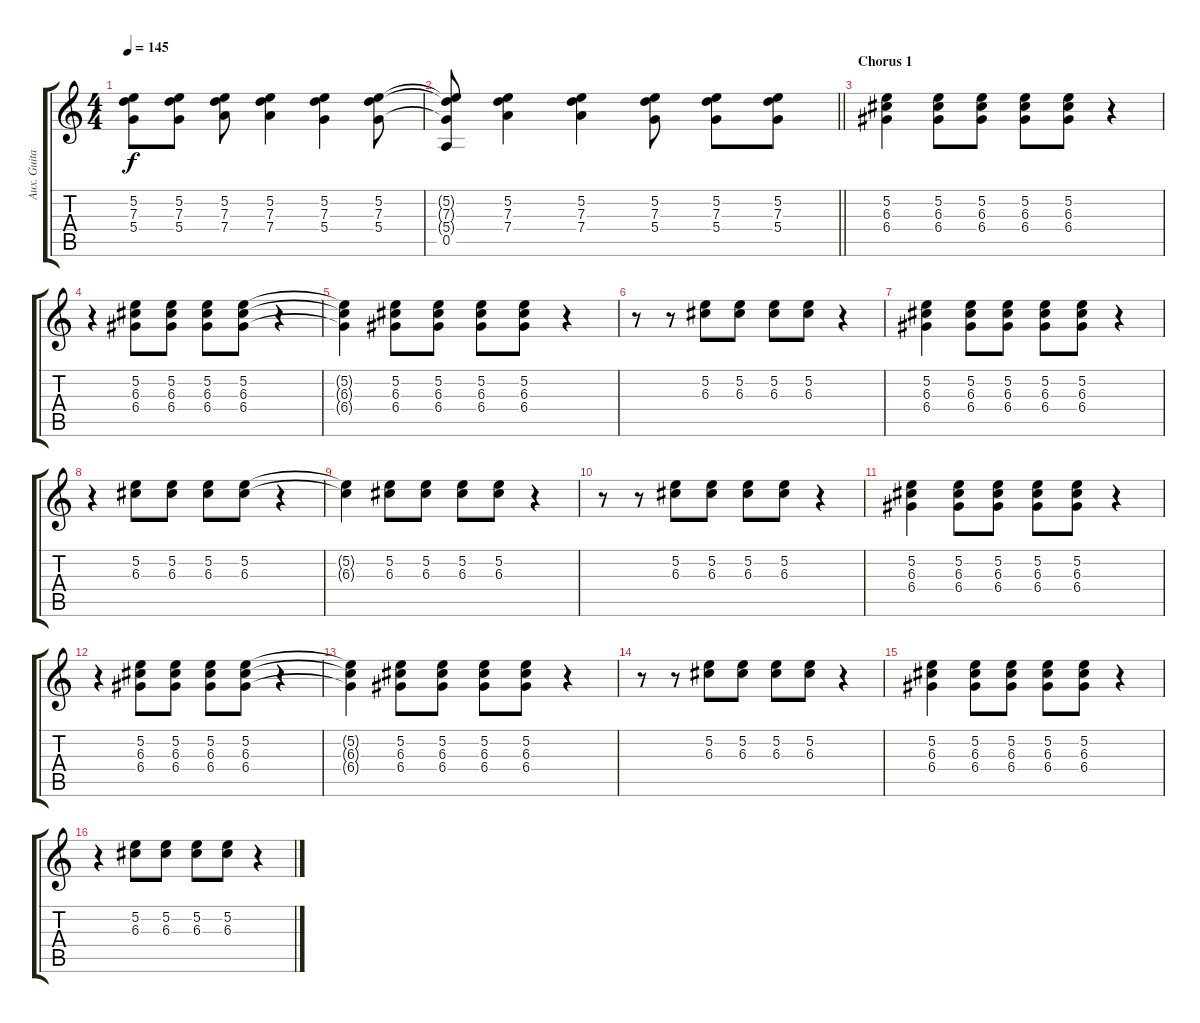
\track ("Aux. Guitar" "Aux. Guita") {instrument distortionguitar}
\staff {score tabs}
\tuning (E4 B3 G3 D3 A2 E2) {hide}
\ts (4 4)
\tempo 145
\clef g2
\ks c
(5.2 7.3 5.4).8{dy f} (5.2 7.3 5.4).8 (5.2 7.3 7.4).8 (5.2 7.3 7.4).4 (5.2 7.3 5.4).4 (5.2 7.3 5.4).8 |
\barLineRight lightlight
(5.2{t} 7.3{t} 5.4{t} 0.5).8 (5.2 7.3 7.4).4 (5.2 7.3 7.4).4 (5.2 7.3 5.4).8 (5.2 7.3 5.4).8 (5.2 7.3 5.4).8 |
\section ("" "Chorus 1")
(5.2 6.3 6.4).4{volume 9} (5.2 6.3 6.4).8 (5.2 6.3 6.4).8 (5.2 6.3 6.4).8 (5.2 6.3 6.4).8 r.4 |
r.4 (5.2 6.3 6.4).8 (5.2 6.3 6.4).8 (5.2 6.3 6.4).8 (5.2 6.3 6.4).8 r.4 |
(5.2{t} 6.3{t} 6.4{t}).4 (5.2 6.3 6.4).8 (5.2 6.3 6.4).8 (5.2 6.3 6.4).8 (5.2 6.3 6.4).8 r.4 |
r.8 r.8 (5.2 6.3).8 (5.2 6.3).8 (5.2 6.3).8 (5.2 6.3).8 r.4 |
(5.2 6.3 6.4).4{volume 9} (5.2 6.3 6.4).8 (5.2 6.3 6.4).8 (5.2 6.3 6.4).8 (5.2 6.3 6.4).8 r.4 |
r.4 (5.2 6.3).8 (5.2 6.3).8 (5.2 6.3).8 (5.2 6.3).8 r.4 |
(5.2{t} 6.3{t}).4 (5.2 6.3).8 (5.2 6.3).8 (5.2 6.3).8 (5.2 6.3).8 r.4 |
r.8 r.8 (5.2 6.3).8 (5.2 6.3).8 (5.2 6.3).8 (5.2 6.3).8 r.4 |
(5.2 6.3 6.4).4{volume 9} (5.2 6.3 6.4).8 (5.2 6.3 6.4).8 (5.2 6.3 6.4).8 (5.2 6.3 6.4).8 r.4 |
r.4 (5.2 6.3 6.4).8 (5.2 6.3 6.4).8 (5.2 6.3 6.4).8 (5.2 6.3 6.4).8 r.4 |
(5.2{t} 6.3{t} 6.4{t}).4 (5.2 6.3 6.4).8 (5.2 6.3 6.4).8 (5.2 6.3 6.4).8 (5.2 6.3 6.4).8 r.4 |
r.8 r.8 (5.2 6.3).8 (5.2 6.3).8 (5.2 6.3).8 (5.2 6.3).8 r.4 |
(5.2 6.3 6.4).4{volume 9} (5.2 6.3 6.4).8 (5.2 6.3 6.4).8 (5.2 6.3 6.4).8 (5.2 6.3 6.4).8 r.4 |
r.4 (5.2 6.3).8 (5.2 6.3).8 (5.2 6.3).8 (5.2 6.3).8 r.4
